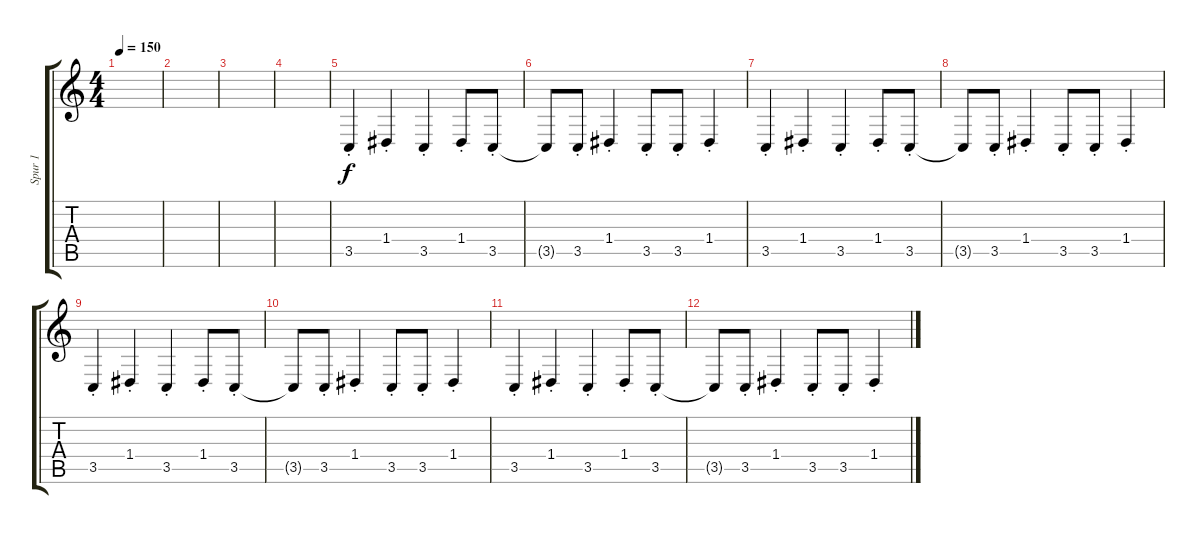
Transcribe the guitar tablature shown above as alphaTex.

\track ("Spur 1" "Spur 1") {instrument acousticgrandpiano}
\staff {score tabs}
\tuning (E4 B3 G3 D3 A2 E2) {hide}
\ts (4 4)
\tempo 150
\clef g2
\ks c
|
|
|
|
3.5{st}.4 1.4{st}.4 3.5{st}.4 1.4{st}.8 3.5{st}.8 |
3.5{t}.8 3.5{st}.8 1.4{st}.4 3.5{st}.8 3.5{st}.8 1.4{st}.4 |
3.5{st}.4 1.4{st}.4 3.5{st}.4 1.4{st}.8 3.5{st}.8 |
3.5{t}.8 3.5{st}.8 1.4{st}.4 3.5{st}.8 3.5{st}.8 1.4{st}.4 |
3.5{st}.4 1.4{st}.4 3.5{st}.4 1.4{st}.8 3.5{st}.8 |
3.5{t}.8 3.5{st}.8 1.4{st}.4 3.5{st}.8 3.5{st}.8 1.4{st}.4 |
3.5{st}.4 1.4{st}.4 3.5{st}.4 1.4{st}.8 3.5{st}.8 |
3.5{t}.8 3.5{st}.8 1.4{st}.4 3.5{st}.8 3.5{st}.8 1.4{st}.4
